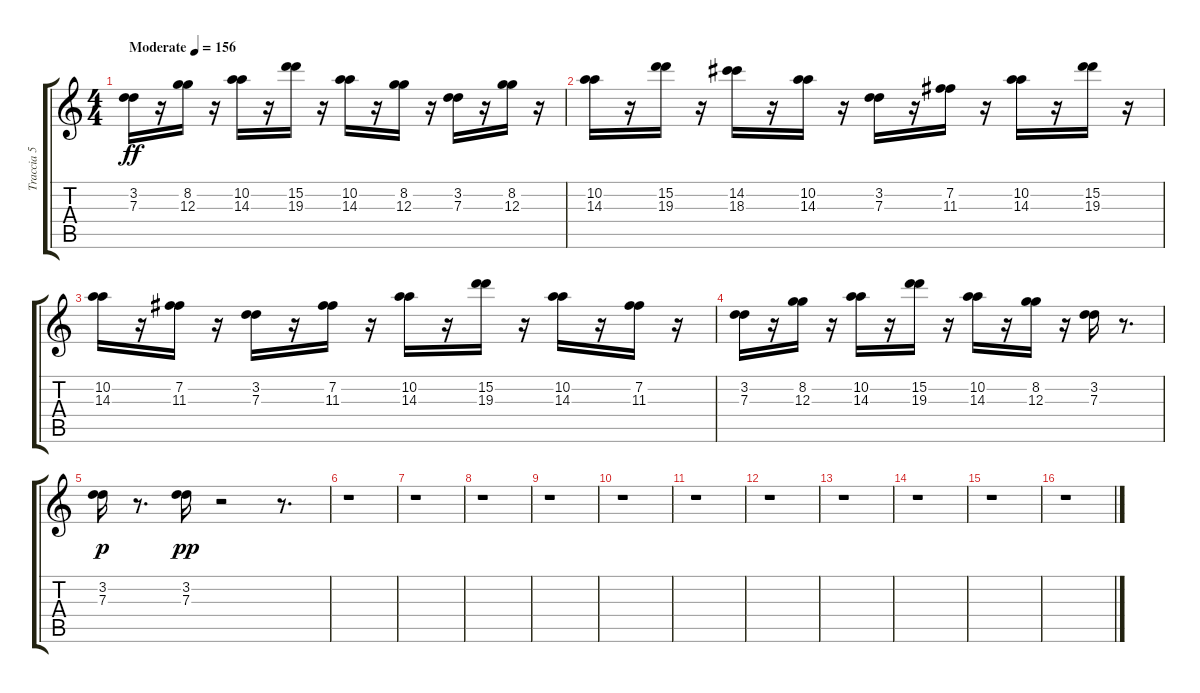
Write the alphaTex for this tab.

\track ("Traccia 5" "Traccia 5") {instrument overdrivenguitar}
\staff {score tabs}
\tuning (E4 B3 G3 D3 A2 E2) {hide}
\ts (4 4)
\tempo (156 "Moderate")
\clef g2
\ks c
(3.2 7.3).16{dy ff instrument overdrivenguitar} r.16 (8.2 12.3).16 r.16 (10.2 14.3).16 r.16 (15.2 19.3).16 r.16 (10.2 14.3).16 r.16 (8.2 12.3).16 r.16 (3.2 7.3).16 r.16 (8.2 12.3).16 r.16 |
(10.2 14.3).16 r.16 (15.2 19.3).16 r.16 (14.2 18.3).16 r.16 (10.2 14.3).16 r.16 (3.2 7.3).16 r.16 (7.2 11.3).16 r.16 (10.2 14.3).16 r.16 (15.2 19.3).16 r.16 |
(10.2 14.3).16 r.16 (7.2 11.3).16 r.16 (3.2 7.3).16 r.16 (7.2 11.3).16 r.16 (10.2 14.3).16 r.16 (15.2 19.3).16 r.16 (10.2 14.3).16 r.16 (7.2 11.3).16 r.16 |
(3.2 7.3).16 r.16 (8.2 12.3).16 r.16 (10.2 14.3).16 r.16 (15.2 19.3).16 r.16 (10.2 14.3).16 r.16 (8.2 12.3).16 r.16 (3.2 7.3).16 r.8{d} |
(3.2 7.3).16{dy p} r.8{d} (3.2 7.3).16{dy pp} r.2 r.8{d} |
r.1 |
r.1 |
r.1 |
r.1 |
r.1 |
r.1 |
r.1 |
r.1 |
r.1 |
r.1 |
r.1
